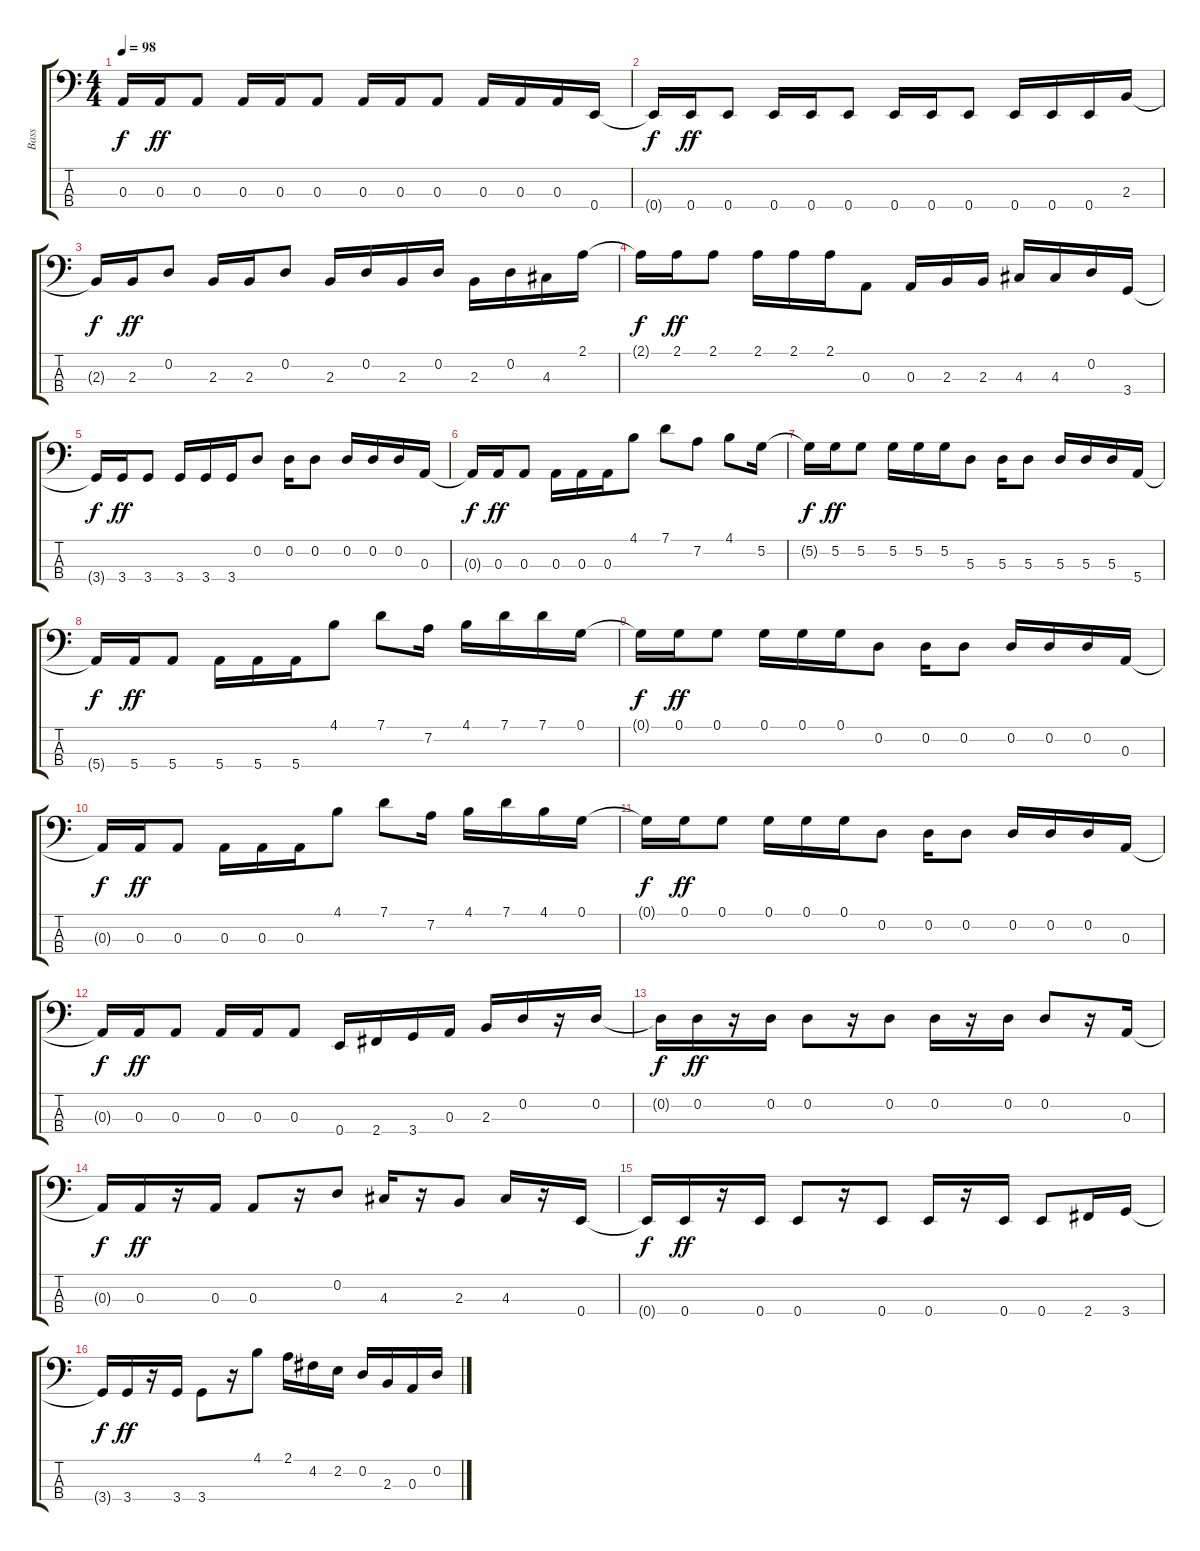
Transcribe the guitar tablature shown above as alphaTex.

\track ("Bass" "Bass") {instrument electricbassfinger}
\staff {score tabs}
\tuning (G2 D2 A1 E1) {hide}
\ts (4 4)
\tempo 98
\clef f4
\ks c
0.3{t}.16{dy f} 0.3.16{dy ff} 0.3.8 0.3.16 0.3.16 0.3.8 0.3.16 0.3.16 0.3.8 0.3.16 0.3.16 0.3.16 0.4.16 |
0.4{t}.16{dy f} 0.4.16{dy ff} 0.4.8 0.4.16 0.4.16 0.4.8 0.4.16 0.4.16 0.4.8 0.4.16 0.4.16 0.4.16 2.3.16 |
2.3{t}.16{dy f} 2.3.16{dy ff} 0.2.8 2.3.16 2.3.16 0.2.8 2.3.16 0.2.16 2.3.16 0.2.16 2.3.16 0.2.16 4.3.16 2.1.16 |
2.1{t}.16{dy f} 2.1.16{dy ff} 2.1.8 2.1.16 2.1.16 2.1.16 0.3.8 0.3.16 2.3.16 2.3.16 4.3.16 4.3.16 0.2.16 3.4.16 |
3.4{t}.16{dy f} 3.4.16{dy ff} 3.4.8 3.4.16 3.4.16 3.4.16 0.2.8 0.2.16 0.2.8 0.2.16 0.2.16 0.2.16 0.3.16 |
0.3{t}.16{dy f} 0.3.16{dy ff} 0.3.8 0.3.16 0.3.16 0.3.16 4.1.8 7.1.8 7.2.8 4.1.8 5.2.16 |
5.2{t}.16{dy f} 5.2.16{dy ff} 5.2.8 5.2.16 5.2.16 5.2.16 5.3.8 5.3.16 5.3.8 5.3.16 5.3.16 5.3.16 5.4.16 |
5.4{t}.16{dy f} 5.4.16{dy ff} 5.4.8 5.4.16 5.4.16 5.4.16 4.1.8 7.1.8 7.2.16 4.1.16 7.1.16 7.1.16 0.1.16 |
0.1{t}.16{dy f} 0.1.16{dy ff} 0.1.8 0.1.16 0.1.16 0.1.16 0.2.8 0.2.16 0.2.8 0.2.16 0.2.16 0.2.16 0.3.16 |
0.3{t}.16{dy f} 0.3.16{dy ff} 0.3.8 0.3.16 0.3.16 0.3.16 4.1.8 7.1.8 7.2.16 4.1.16 7.1.16 4.1.16 0.1.16 |
0.1{t}.16{dy f} 0.1.16{dy ff} 0.1.8 0.1.16 0.1.16 0.1.16 0.2.8 0.2.16 0.2.8 0.2.16 0.2.16 0.2.16 0.3.16 |
0.3{t}.16{dy f} 0.3.16{dy ff} 0.3.8 0.3.16 0.3.16 0.3.8 0.4.16 2.4.16 3.4.16 0.3.16 2.3.16 0.2.16 r.16 0.2.16 |
0.2{t}.16{dy f} 0.2.16{dy ff} r.16 0.2.16 0.2.8 r.16 0.2.8 0.2.16 r.16 0.2.16 0.2.8 r.16 0.3.16 |
0.3{t}.16{dy f} 0.3.16{dy ff} r.16 0.3.16 0.3.8 r.16 0.2.8 4.3.16 r.16 2.3.8 4.3.16 r.16 0.4.16 |
0.4{t}.16{dy f} 0.4.16{dy ff} r.16 0.4.16 0.4.8 r.16 0.4.8 0.4.16 r.16 0.4.16 0.4.8 2.4.16 3.4.16 |
3.4{t}.16{dy f} 3.4.16{dy ff} r.16 3.4.16 3.4.8 r.16 4.1.8 2.1.16 4.2.16 2.2.16 0.2.16 2.3.16 0.3.16 0.2.16
